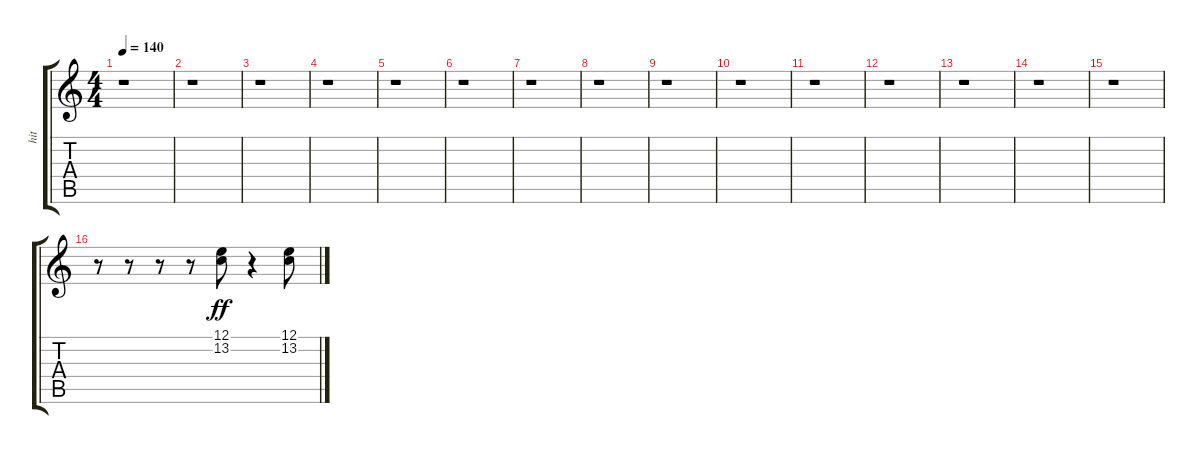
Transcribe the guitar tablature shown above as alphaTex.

\track ("hit" "hit") {instrument orchestrahit}
\staff {score tabs}
\tuning (E4 B3 G3 D3 A2 E2) {hide}
\ts (4 4)
\tempo 140
\clef g2
\ks c
r.1{dy ff} |
r.1 |
r.1 |
r.1 |
r.1 |
r.1 |
r.1 |
r.1 |
r.1 |
r.1 |
r.1 |
r.1 |
r.1 |
r.1 |
r.1 |
r.8 r.8 r.8 r.8 (12.1 13.2).8{balance 3} r.4 (12.1 13.2).8{balance 13}
